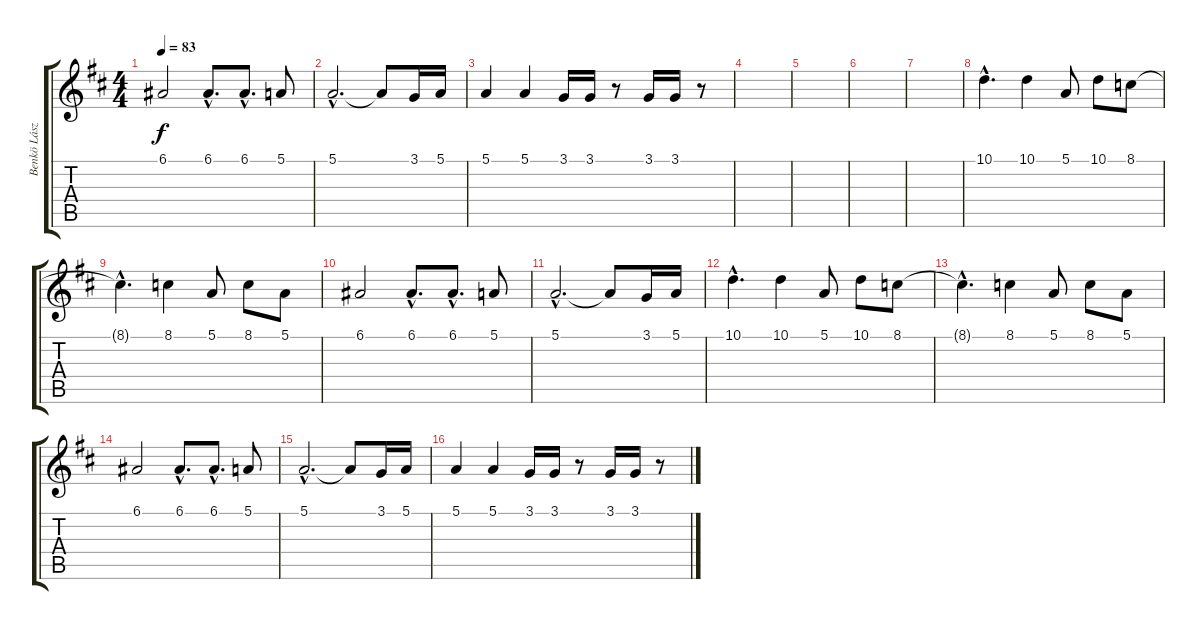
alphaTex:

\track ("Benkö László \"Laci\" Keyboards 1" "Benkö Lász") {instrument clavinet}
\staff {score tabs}
\tuning (E4 B3 G3 D3 A2 E2) {hide}
\ts (4 4)
\tempo 83
\clef g2
\ks d
6.1.2{dy f} 6.1{hac}.8{d} 6.1{hac}.8{d} 5.1.8 |
5.1{hac}.2{d} 5.1{t}.8 3.1.16 5.1.16 |
5.1.4 5.1.4 3.1.16 3.1.16 r.8 3.1.16 3.1.16 r.8 |
|
|
|
|
10.1{hac}.4{d} 10.1.4 5.1.8 10.1.8 8.1.8 |
8.1{hac t}.4{d} 8.1.4 5.1.8 8.1.8 5.1.8 |
6.1.2 6.1{hac}.8{d} 6.1{hac}.8{d} 5.1.8 |
5.1{hac}.2{d} 5.1{t}.8 3.1.16 5.1.16 |
10.1{hac}.4{d} 10.1.4 5.1.8 10.1.8 8.1.8 |
8.1{hac t}.4{d} 8.1.4 5.1.8 8.1.8 5.1.8 |
6.1.2 6.1{hac}.8{d} 6.1{hac}.8{d} 5.1.8 |
5.1{hac}.2{d} 5.1{t}.8 3.1.16 5.1.16 |
5.1.4 5.1.4 3.1.16 3.1.16 r.8 3.1.16 3.1.16 r.8
